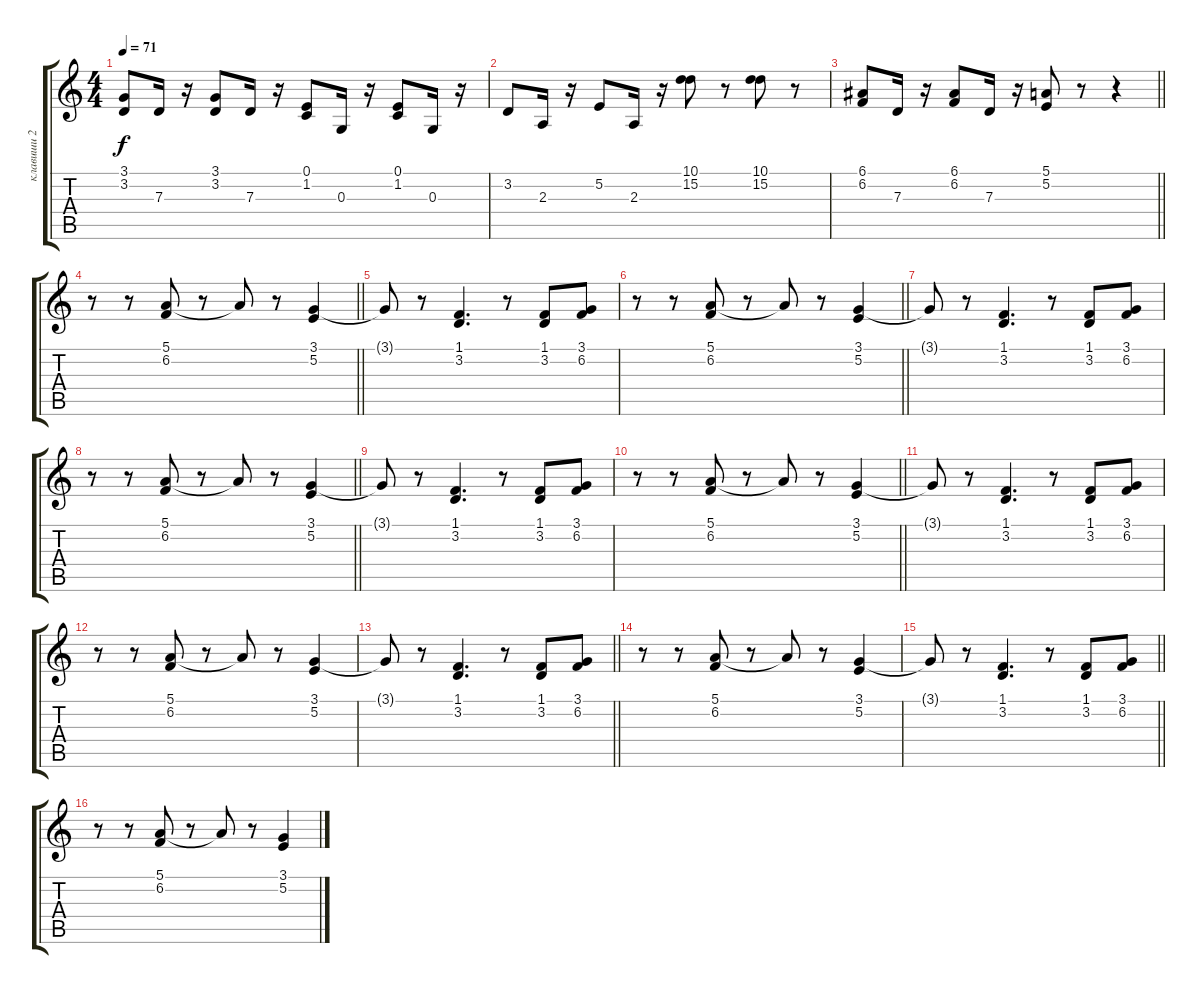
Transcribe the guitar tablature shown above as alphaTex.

\track ("клавиши 2" "клавиши 2") {instrument pad3polysynth}
\staff {score tabs}
\tuning (E4 B3 G3 D3 A2 E2) {hide}
\ts (4 4)
\tempo 71
\clef g2
\ks c
(3.1 3.2).8{dy f} 7.3.16 r.16 (3.1 3.2).8 7.3.16 r.16 (0.1 1.2).8 0.3.16 r.16 (0.1 1.2).8 0.3.16 r.16 |
3.2.8 2.3.16 r.16 5.2.8 2.3.16 r.16 (10.1 15.2).8 r.8 (10.1 15.2).8 r.8 |
\barLineRight lightlight
(6.1 6.2).8 7.3.16 r.16 (6.1 6.2).8 7.3.16 r.16 (5.1 5.2).8 r.8 r.4 |
\barLineRight lightlight
r.8 r.8 (5.1 6.2).8 r.8 5.1{t}.8 r.8 (3.1 5.2).4 |
3.1{t}.8 r.8 (1.1 3.2).4{d} r.8 (1.1 3.2).8 (3.1 6.2).8 |
\barLineRight lightlight
r.8 r.8 (5.1 6.2).8 r.8 5.1{t}.8 r.8 (3.1 5.2).4 |
3.1{t}.8 r.8 (1.1 3.2).4{d} r.8 (1.1 3.2).8 (3.1 6.2).8 |
\barLineRight lightlight
r.8 r.8 (5.1 6.2).8 r.8 5.1{t}.8 r.8 (3.1 5.2).4 |
3.1{t}.8 r.8 (1.1 3.2).4{d} r.8 (1.1 3.2).8 (3.1 6.2).8 |
\barLineRight lightlight
r.8 r.8 (5.1 6.2).8 r.8 5.1{t}.8 r.8 (3.1 5.2).4 |
3.1{t}.8 r.8 (1.1 3.2).4{d} r.8 (1.1 3.2).8 (3.1 6.2).8 |
r.8 r.8 (5.1 6.2).8 r.8 5.1{t}.8 r.8 (3.1 5.2).4 |
\barLineRight lightlight
3.1{t}.8 r.8 (1.1 3.2).4{d} r.8 (1.1 3.2).8 (3.1 6.2).8 |
r.8 r.8 (5.1 6.2).8 r.8 5.1{t}.8 r.8 (3.1 5.2).4 |
\barLineRight lightlight
3.1{t}.8 r.8 (1.1 3.2).4{d} r.8 (1.1 3.2).8 (3.1 6.2).8 |
r.8 r.8 (5.1 6.2).8 r.8 5.1{t}.8 r.8 (3.1 5.2).4
